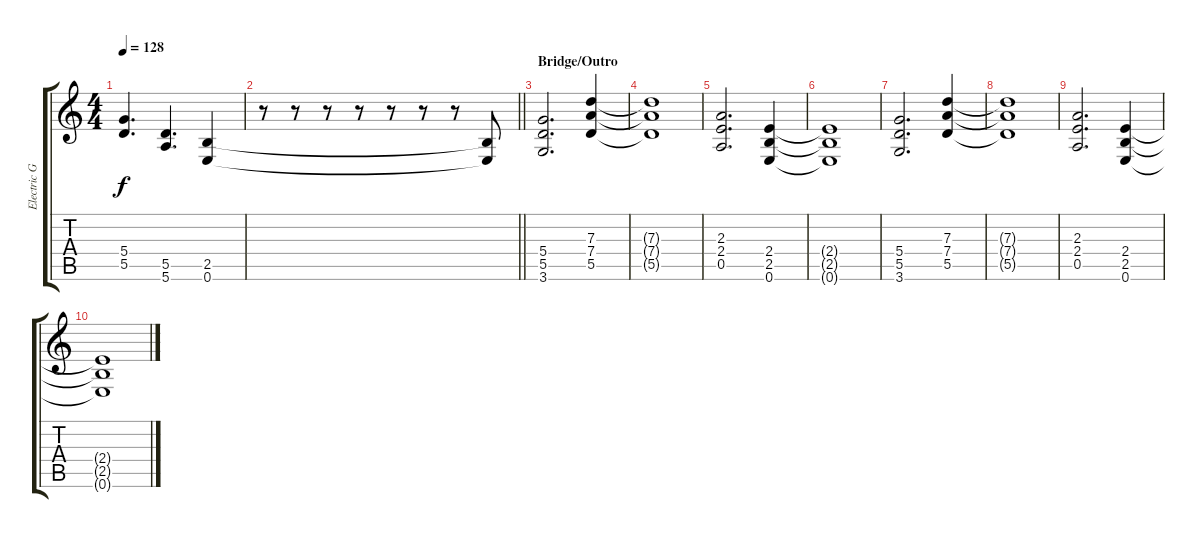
\track ("Electric Guitar" "Electric G") {instrument overdrivenguitar}
\staff {score tabs}
\tuning (E4 B3 G3 D3 A2 E2) {hide}
\ts (4 4)
\tempo 128
\clef g2
\ks c
(5.4 5.5).4{d dy f} (5.5 5.6).4{d} (2.5 0.6).4 |
\barLineRight lightlight
r.8 r.8 r.8 r.8 r.8 r.8 r.8 (2.5{t} 0.6{t}).8 |
\section ("" "Bridge/Outro")
(5.4 5.5 3.6).2{d} (7.3 7.4 5.5).4 |
(7.3{t} 7.4{t} 5.5{t}).1 |
(2.3 2.4 0.5).2{d} (2.4 2.5 0.6).4 |
(2.4{t} 2.5{t} 0.6{t}).1 |
(5.4 5.5 3.6).2{d} (7.3 7.4 5.5).4 |
(7.3{t} 7.4{t} 5.5{t}).1 |
(2.3 2.4 0.5).2{d} (2.4 2.5 0.6).4 |
(2.4{t} 2.5{t} 0.6{t}).1
